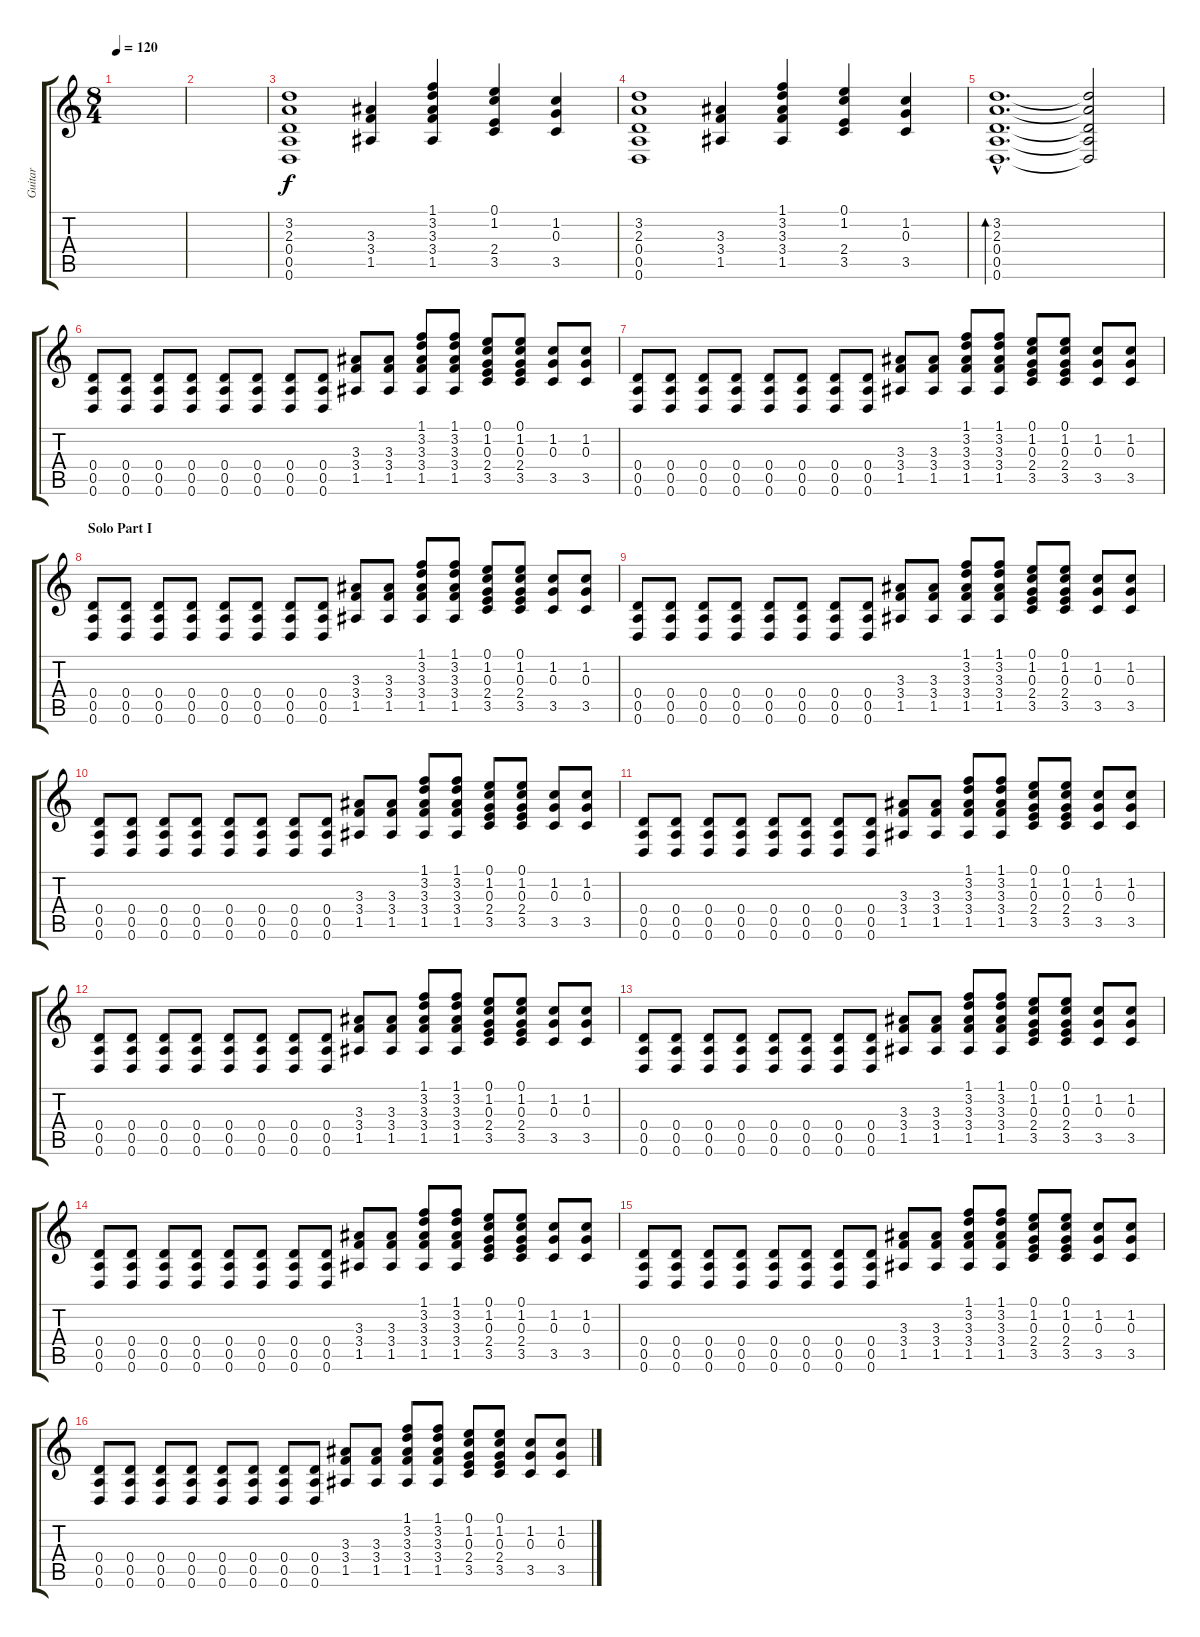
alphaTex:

\track ("Guitar" "Guitar") {instrument overdrivenguitar}
\staff {score tabs}
\tuning (E4 B3 G3 D3 A2 D2) {hide}
\ts (8 4)
\tempo 120
\clef g2
\ks c
|
|
(3.2 2.3 0.4 0.5 0.6).1 (3.3 3.4 1.5).4 (1.1 3.2 3.3 3.4 1.5).4 (0.1 1.2 2.4 3.5).4 (1.2 0.3 3.5).4 |
(3.2 2.3 0.4 0.5 0.6).1 (3.3 3.4 1.5).4 (1.1 3.2 3.3 3.4 1.5).4 (0.1 1.2 2.4 3.5).4 (1.2 0.3 3.5).4 |
(3.2{hac} 2.3{hac} 0.4{hac} 0.5{hac} 0.6{hac}).1{d bd 480} (3.2{t} 2.3{t} 0.4{t} 0.5{t} 0.6{t}).2 |
(0.4 0.5 0.6).8 (0.4 0.5 0.6).8 (0.4 0.5 0.6).8 (0.4 0.5 0.6).8 (0.4 0.5 0.6).8 (0.4 0.5 0.6).8 (0.4 0.5 0.6).8 (0.4 0.5 0.6).8 (3.3 3.4 1.5).8 (3.3 3.4 1.5).8 (1.1 3.2 3.3 3.4 1.5).8 (1.1 3.2 3.3 3.4 1.5).8 (0.1 1.2 0.3 2.4 3.5).8 (0.1 1.2 0.3 2.4 3.5).8 (1.2 0.3 3.5).8 (1.2 0.3 3.5).8 |
(0.4 0.5 0.6).8 (0.4 0.5 0.6).8 (0.4 0.5 0.6).8 (0.4 0.5 0.6).8 (0.4 0.5 0.6).8 (0.4 0.5 0.6).8 (0.4 0.5 0.6).8 (0.4 0.5 0.6).8 (3.3 3.4 1.5).8 (3.3 3.4 1.5).8 (1.1 3.2 3.3 3.4 1.5).8 (1.1 3.2 3.3 3.4 1.5).8 (0.1 1.2 0.3 2.4 3.5).8 (0.1 1.2 0.3 2.4 3.5).8 (1.2 0.3 3.5).8 (1.2 0.3 3.5).8 |
\section ("" "Solo Part I")
(0.4 0.5 0.6).8 (0.4 0.5 0.6).8 (0.4 0.5 0.6).8 (0.4 0.5 0.6).8 (0.4 0.5 0.6).8 (0.4 0.5 0.6).8 (0.4 0.5 0.6).8 (0.4 0.5 0.6).8 (3.3 3.4 1.5).8 (3.3 3.4 1.5).8 (1.1 3.2 3.3 3.4 1.5).8 (1.1 3.2 3.3 3.4 1.5).8 (0.1 1.2 0.3 2.4 3.5).8 (0.1 1.2 0.3 2.4 3.5).8 (1.2 0.3 3.5).8 (1.2 0.3 3.5).8 |
(0.4 0.5 0.6).8 (0.4 0.5 0.6).8 (0.4 0.5 0.6).8 (0.4 0.5 0.6).8 (0.4 0.5 0.6).8 (0.4 0.5 0.6).8 (0.4 0.5 0.6).8 (0.4 0.5 0.6).8 (3.3 3.4 1.5).8 (3.3 3.4 1.5).8 (1.1 3.2 3.3 3.4 1.5).8 (1.1 3.2 3.3 3.4 1.5).8 (0.1 1.2 0.3 2.4 3.5).8 (0.1 1.2 0.3 2.4 3.5).8 (1.2 0.3 3.5).8 (1.2 0.3 3.5).8 |
(0.4 0.5 0.6).8 (0.4 0.5 0.6).8 (0.4 0.5 0.6).8 (0.4 0.5 0.6).8 (0.4 0.5 0.6).8 (0.4 0.5 0.6).8 (0.4 0.5 0.6).8 (0.4 0.5 0.6).8 (3.3 3.4 1.5).8 (3.3 3.4 1.5).8 (1.1 3.2 3.3 3.4 1.5).8 (1.1 3.2 3.3 3.4 1.5).8 (0.1 1.2 0.3 2.4 3.5).8 (0.1 1.2 0.3 2.4 3.5).8 (1.2 0.3 3.5).8 (1.2 0.3 3.5).8 |
(0.4 0.5 0.6).8 (0.4 0.5 0.6).8 (0.4 0.5 0.6).8 (0.4 0.5 0.6).8 (0.4 0.5 0.6).8 (0.4 0.5 0.6).8 (0.4 0.5 0.6).8 (0.4 0.5 0.6).8 (3.3 3.4 1.5).8 (3.3 3.4 1.5).8 (1.1 3.2 3.3 3.4 1.5).8 (1.1 3.2 3.3 3.4 1.5).8 (0.1 1.2 0.3 2.4 3.5).8 (0.1 1.2 0.3 2.4 3.5).8 (1.2 0.3 3.5).8 (1.2 0.3 3.5).8 |
(0.4 0.5 0.6).8 (0.4 0.5 0.6).8 (0.4 0.5 0.6).8 (0.4 0.5 0.6).8 (0.4 0.5 0.6).8 (0.4 0.5 0.6).8 (0.4 0.5 0.6).8 (0.4 0.5 0.6).8 (3.3 3.4 1.5).8 (3.3 3.4 1.5).8 (1.1 3.2 3.3 3.4 1.5).8 (1.1 3.2 3.3 3.4 1.5).8 (0.1 1.2 0.3 2.4 3.5).8 (0.1 1.2 0.3 2.4 3.5).8 (1.2 0.3 3.5).8 (1.2 0.3 3.5).8 |
(0.4 0.5 0.6).8 (0.4 0.5 0.6).8 (0.4 0.5 0.6).8 (0.4 0.5 0.6).8 (0.4 0.5 0.6).8 (0.4 0.5 0.6).8 (0.4 0.5 0.6).8 (0.4 0.5 0.6).8 (3.3 3.4 1.5).8 (3.3 3.4 1.5).8 (1.1 3.2 3.3 3.4 1.5).8 (1.1 3.2 3.3 3.4 1.5).8 (0.1 1.2 0.3 2.4 3.5).8 (0.1 1.2 0.3 2.4 3.5).8 (1.2 0.3 3.5).8 (1.2 0.3 3.5).8 |
(0.4 0.5 0.6).8 (0.4 0.5 0.6).8 (0.4 0.5 0.6).8 (0.4 0.5 0.6).8 (0.4 0.5 0.6).8 (0.4 0.5 0.6).8 (0.4 0.5 0.6).8 (0.4 0.5 0.6).8 (3.3 3.4 1.5).8 (3.3 3.4 1.5).8 (1.1 3.2 3.3 3.4 1.5).8 (1.1 3.2 3.3 3.4 1.5).8 (0.1 1.2 0.3 2.4 3.5).8 (0.1 1.2 0.3 2.4 3.5).8 (1.2 0.3 3.5).8 (1.2 0.3 3.5).8 |
(0.4 0.5 0.6).8 (0.4 0.5 0.6).8 (0.4 0.5 0.6).8 (0.4 0.5 0.6).8 (0.4 0.5 0.6).8 (0.4 0.5 0.6).8 (0.4 0.5 0.6).8 (0.4 0.5 0.6).8 (3.3 3.4 1.5).8 (3.3 3.4 1.5).8 (1.1 3.2 3.3 3.4 1.5).8 (1.1 3.2 3.3 3.4 1.5).8 (0.1 1.2 0.3 2.4 3.5).8 (0.1 1.2 0.3 2.4 3.5).8 (1.2 0.3 3.5).8 (1.2 0.3 3.5).8 |
(0.4 0.5 0.6).8 (0.4 0.5 0.6).8 (0.4 0.5 0.6).8 (0.4 0.5 0.6).8 (0.4 0.5 0.6).8 (0.4 0.5 0.6).8 (0.4 0.5 0.6).8 (0.4 0.5 0.6).8 (3.3 3.4 1.5).8 (3.3 3.4 1.5).8 (1.1 3.2 3.3 3.4 1.5).8 (1.1 3.2 3.3 3.4 1.5).8 (0.1 1.2 0.3 2.4 3.5).8 (0.1 1.2 0.3 2.4 3.5).8 (1.2 0.3 3.5).8 (1.2 0.3 3.5).8
